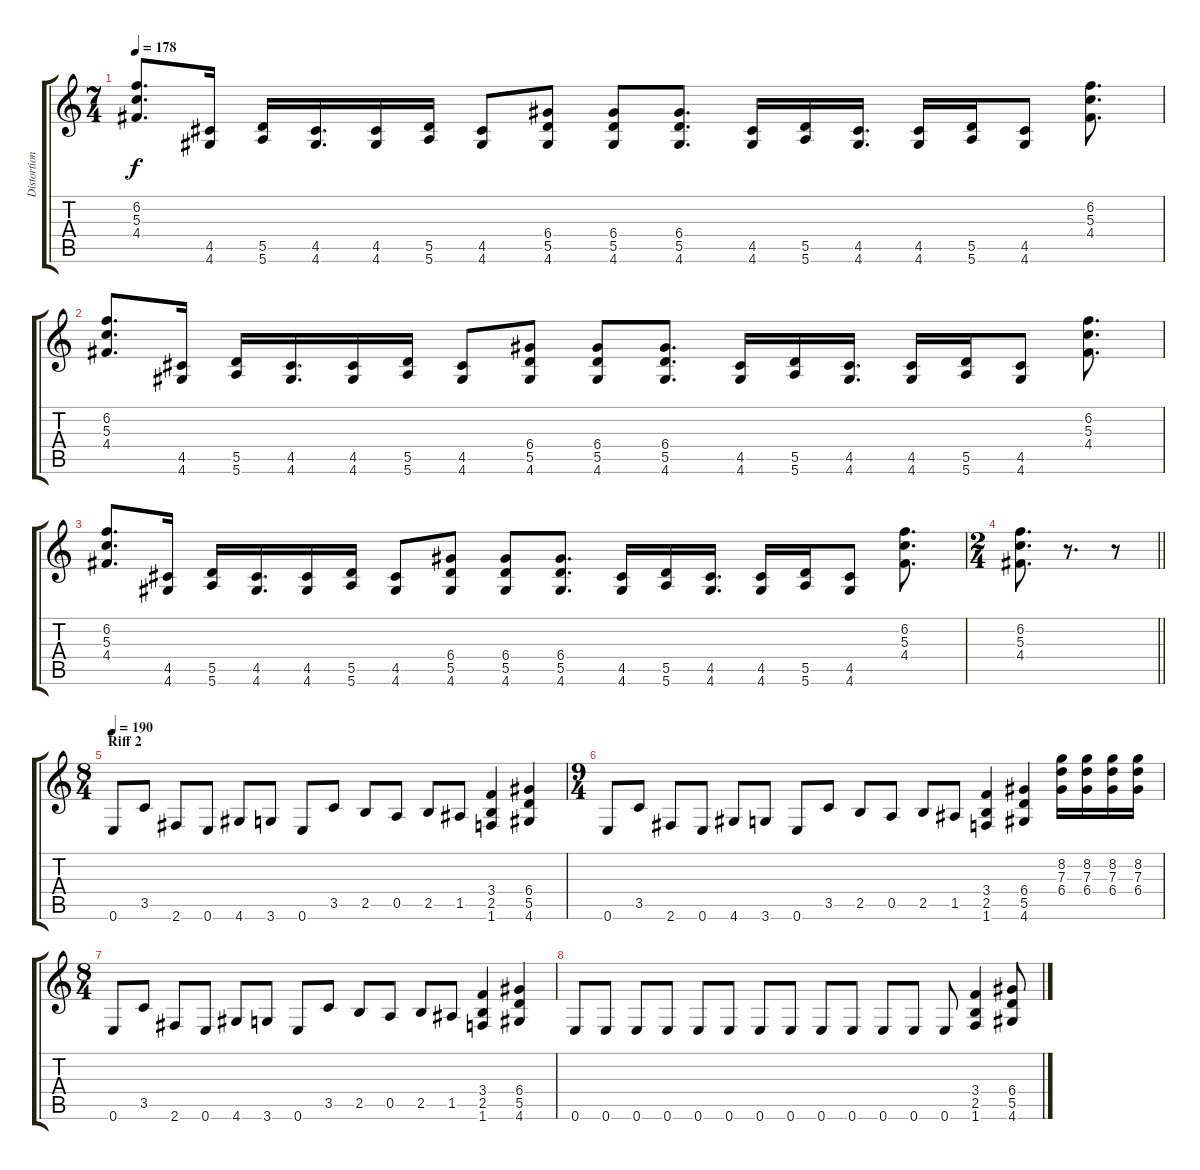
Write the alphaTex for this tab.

\track ("Distortion Guitar" "Distortion") {instrument distortionguitar}
\staff {score tabs}
\tuning (E4 B3 G3 D3 A2 E2) {hide}
\ts (7 4)
\tempo 178
\clef g2
\ks c
(6.2 5.3 4.4).8{d dy f} (4.5 4.6).16 (5.5 5.6).16 (4.5 4.6).16{d} (4.5 4.6).16 (5.5 5.6).16 (4.5 4.6).8 (6.4 5.5 4.6).8 (6.4 5.5 4.6).8 (6.4 5.5 4.6).8{d} (4.5 4.6).16 (5.5 5.6).16 (4.5 4.6).16{d} (4.5 4.6).16 (5.5 5.6).16 (4.5 4.6).8 (6.2 5.3 4.4).8{d} |
(6.2 5.3 4.4).8{d} (4.5 4.6).16 (5.5 5.6).16 (4.5 4.6).16{d} (4.5 4.6).16 (5.5 5.6).16 (4.5 4.6).8 (6.4 5.5 4.6).8 (6.4 5.5 4.6).8 (6.4 5.5 4.6).8{d} (4.5 4.6).16 (5.5 5.6).16 (4.5 4.6).16{d} (4.5 4.6).16 (5.5 5.6).16 (4.5 4.6).8 (6.2 5.3 4.4).8{d} |
(6.2 5.3 4.4).8{d} (4.5 4.6).16 (5.5 5.6).16 (4.5 4.6).16{d} (4.5 4.6).16 (5.5 5.6).16 (4.5 4.6).8 (6.4 5.5 4.6).8 (6.4 5.5 4.6).8 (6.4 5.5 4.6).8{d} (4.5 4.6).16 (5.5 5.6).16 (4.5 4.6).16{d} (4.5 4.6).16 (5.5 5.6).16 (4.5 4.6).8 (6.2 5.3 4.4).8{d} |
\ts (2 4)
\barLineRight lightlight
(6.2 5.3 4.4).8{d} r.8{d} r.8 |
\ts (8 4)
\section ("" "Riff 2")
\tempo 190
0.6.8 3.5.8 2.6.8 0.6.8 4.6.8 3.6.8 0.6.8 3.5.8 2.5.8 0.5.8 2.5.8 1.5.8 (3.4 2.5 1.6).4 (6.4 5.5 4.6).4 |
\ts (9 4)
0.6.8 3.5.8 2.6.8 0.6.8 4.6.8 3.6.8 0.6.8 3.5.8 2.5.8 0.5.8 2.5.8 1.5.8 (3.4 2.5 1.6).4 (6.4 5.5 4.6).4 (8.2 7.3 6.4).16 (8.2 7.3 6.4).16 (8.2 7.3 6.4).16 (8.2 7.3 6.4).16 |
\ts (8 4)
0.6.8 3.5.8 2.6.8 0.6.8 4.6.8 3.6.8 0.6.8 3.5.8 2.5.8 0.5.8 2.5.8 1.5.8 (3.4 2.5 1.6).4 (6.4 5.5 4.6).4 |
0.6.8 0.6.8 0.6.8 0.6.8 0.6.8 0.6.8 0.6.8 0.6.8 0.6.8 0.6.8 0.6.8 0.6.8 0.6.8 (3.4 2.5 1.6).4 (6.4 5.5 4.6).8
